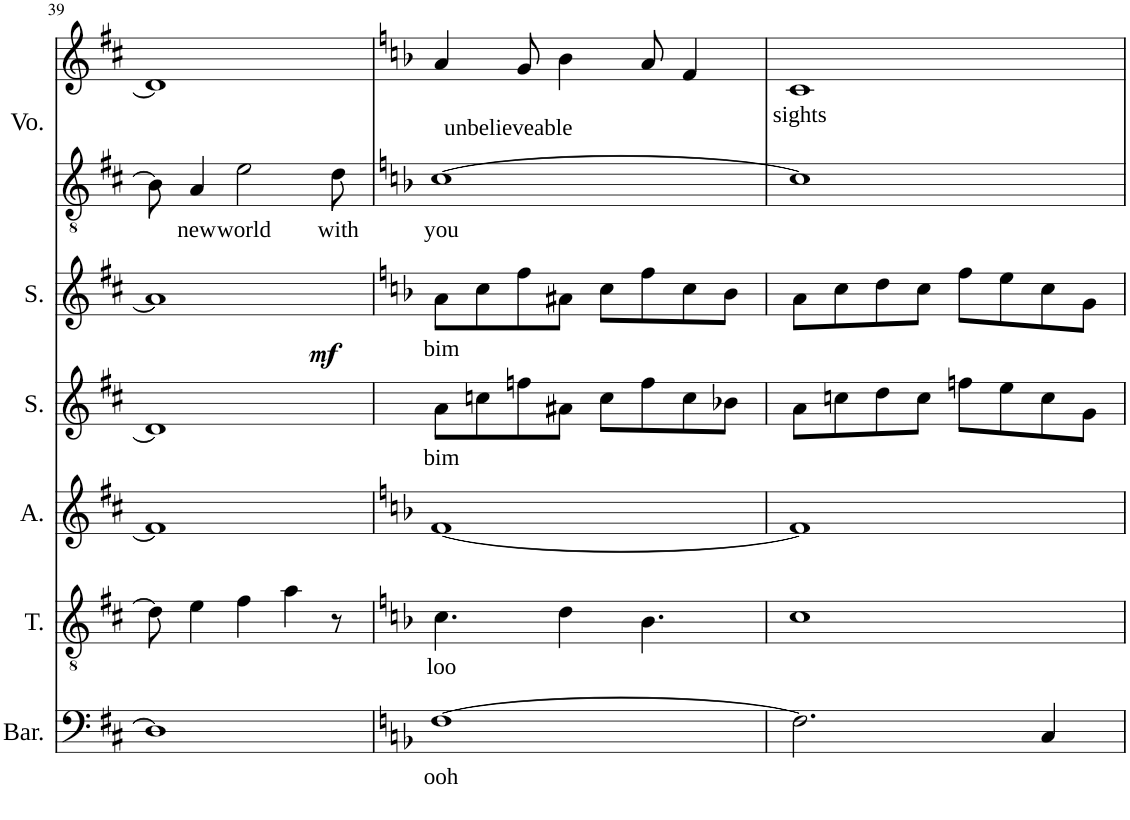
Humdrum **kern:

**kern	**text	**kern	**text	**kern	**kern	**text	**kern	**text	**dynam	**kern	**text	**kern	**text
*part6	*part6	*part5	*part5	*part4	*part3	*part3	*part2	*part2	*part2	*part1	*part1	*part1	*part1
*staff7	*staff7	*staff6	*staff6	*staff5	*staff4	*staff4	*staff3	*staff3	*staff3	*staff2	*staff2	*staff1	*staff1
*I"Baritone	*	*I"Tenor	*	*I"Alto	*I"Soprano	*	*I"Soprano	*	*	*I"Voice	*	*	*
*I'Bar.	*	*I'T.	*	*I'A.	*I'S.	*	*I'S.	*	*	*I'Vo.	*	*	*
!!LO:PB:g=z
*clefF4	*	*clefGv2	*	*clefG2	*clefG2	*	*clefG2	*	*	*clefGv2	*	*clefG2	*
*k[f#c#]	*	*k[f#c#]	*	*k[f#c#]	*k[f#c#]	*	*k[f#c#]	*	*	*k[f#c#]	*	*k[f#c#]	*
*M4/4	*	*M4/4	*	*M4/4	*M4/4	*	*M4/4	*	*	*M4/4	*	*M4/4	*
=39	=39	=39	=39	=39	=39	=39	=39	=39	=39	=39	=39	=39	=39
1D]	.	8d\]	.	1f#]	1d]	.	1a]	.	.	8B\]	.	1d]	.
!	!	!	!	!	!	!	!	!	!	!	!LO:LY:b	!	!
.	.	4e\	.	.	.	.	.	.	.	4A/	new	.	.
!	!	!	!	!	!	!	!	!	!	!	!LO:LY:b	!	!
.	.	4f#\	.	.	.	.	.	.	.	2e\	world	.	.
.	.	4a\	.	.	.	.	.	.	.	.	.	.	.
!	!	!	!	!	!	!	!	!	!	!	!LO:LY:b	!	!
.	.	8r	.	.	.	.	.	.	.	8d\	with	.	.
=40	=40	=40	=40	=40	=40	=40	=40	=40	=40	=40	=40	=40	=40
*k[b-]	*	*k[b-]	*	*k[b-]	*	*	*k[b-]	*	*	*k[b-]	*	*k[b-]	*
!	!LO:LY:b	!	!LO:LY:b	!	!	!LO:LY:b	!	!LO:LY:b	!LO:DY:b	!	!LO:LY:b	!	!LO:LY:b
[1F	ooh	4.c\	loo	[1f	8a\L	bim	8a\L	bim	mf	[1c	you	4a/	unbelieveable
.	.	.	.	.	8ccn\	.	8cc\	.	.	.	.	.	.
.	.	.	.	.	8ffn\	.	8ff\	.	.	.	.	8g/	.
.	.	4d\	.	.	8a#X\J	.	8a#X\J	.	.	.	.	4b-\	.
.	.	.	.	.	8cc\L	.	8cc\L	.	.	.	.	.	.
.	.	4.B-\	.	.	8ff\	.	8ff\	.	.	.	.	8a/	.
.	.	.	.	.	8cc\	.	8cc\	.	.	.	.	4f/	.
.	.	.	.	.	8b-X\J	.	8b-\J	.	.	.	.	.	.
=41	=41	=41	=41	=41	=41	=41	=41	=41	=41	=41	=41	=41	=41
!	!	!	!	!	!	!	!	!	!	!	!	!	!LO:LY:b
2.F\]	.	1c	.	1f]	8a\L	.	8a\L	.	.	1c]	.	1c	sights
.	.	.	.	.	8ccn\	.	8cc\	.	.	.	.	.	.
.	.	.	.	.	8dd\	.	8dd\	.	.	.	.	.	.
.	.	.	.	.	8cc\J	.	8cc\J	.	.	.	.	.	.
.	.	.	.	.	8ffn\L	.	8ff\L	.	.	.	.	.	.
.	.	.	.	.	8ee\	.	8ee\	.	.	.	.	.	.
4C/	.	.	.	.	8cc\	.	8cc\	.	.	.	.	.	.
.	.	.	.	.	8g\J	.	8g\J	.	.	.	.	.	.
=	=	=	=	=	=	=	=	=	=	=	=	=	=
*-	*-	*-	*-	*-	*-	*-	*-	*-	*-	*-	*-	*-	*-
